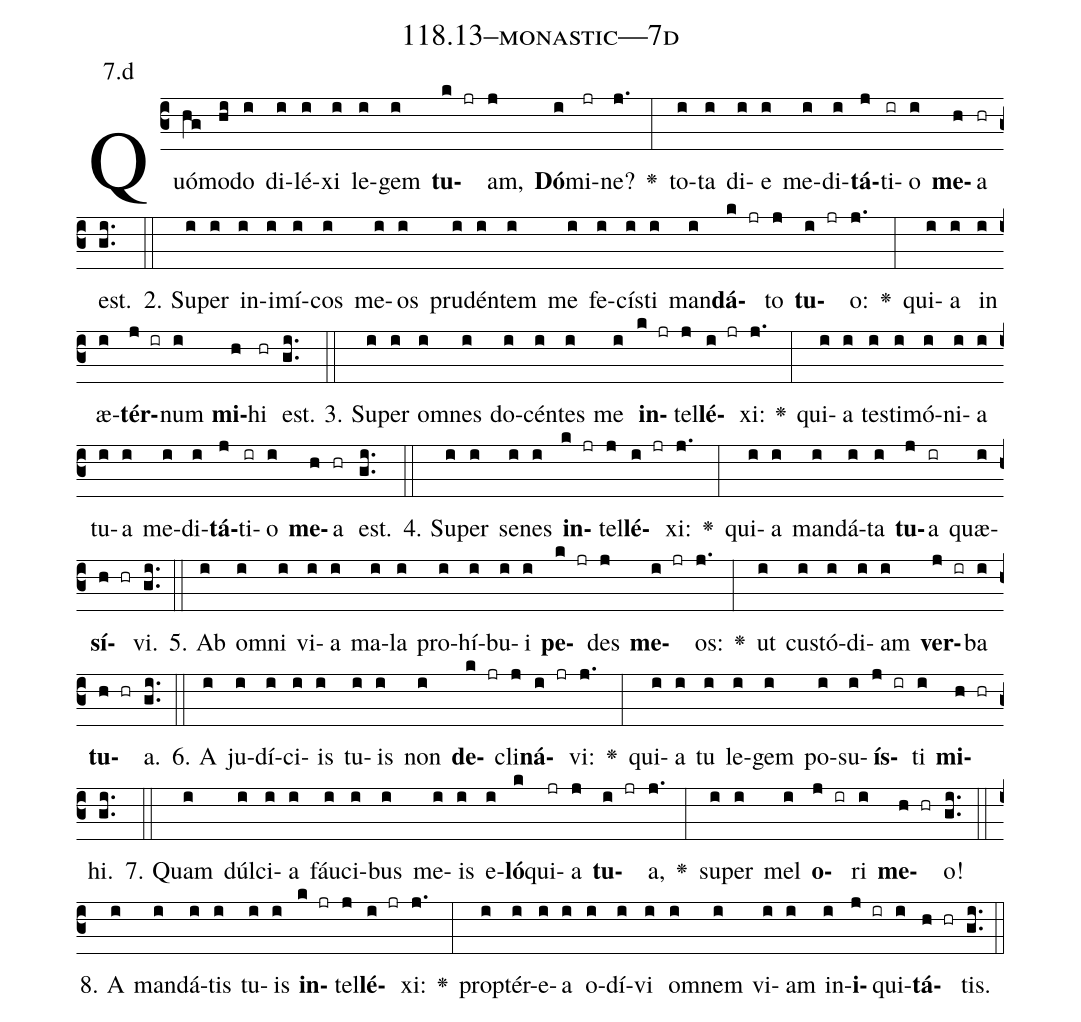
name: 118.13--monastic---7d;
annotation: 7.d;
%%
(c3)Quó(hg)mo(hi)do(i) di(i)lé(i)xi(i) le(i)gem(i) <b>tu</b>(k jr)am,(j) <b>Dó</b>(i)mi(jr)ne?(j.) <v>\greheightstar</v>(:) to(i)ta(i) di(i)e(i) me(i)di(i)<b>tá</b>(j)ti(ir)o(i) <b>me</b>(h)a(hr) est.(gi..) (::)
2. Su(i)per(i) in(i)i(i)mí(i)cos(i) me(i)os(i) pru(i)dén(i)tem(i) me(i) fe(i)cís(i)ti(i) man(i)<b>dá</b>(k jr)to(j) <b>tu</b>(i jr)o:(j.) <v>\greheightstar</v>(:) qui(i)a(i) in(i) æ(i)<b>tér</b>(j ir)num(i) <b>mi</b>(h)hi(hr) est.(gi..) (::)
3. Su(i)per(i) om(i)nes(i) do(i)cén(i)tes(i) me(i) <b>in</b>(k jr)tel(j)<b>lé</b>(i jr)xi:(j.) <v>\greheightstar</v>(:) qui(i)a(i) tes(i)ti(i)mó(i)ni(i)a(i) tu(i)a(i) me(i)di(i)<b>tá</b>(j)ti(ir)o(i) <b>me</b>(h)a(hr) est.(gi..) (::)
4. Su(i)per(i) se(i)nes(i) <b>in</b>(k jr)tel(j)<b>lé</b>(i jr)xi:(j.) <v>\greheightstar</v>(:) qui(i)a(i) man(i)dá(i)ta(i) <b>tu</b>(j)a(ir) quæ(i)<b>sí</b>(h hr)vi.(gi..) (::)
5. Ab(i) om(i)ni(i) vi(i)a(i) ma(i)la(i) pro(i)hí(i)bu(i)i(i) <b>pe</b>(k jr)des(j) <b>me</b>(i jr)os:(j.) <v>\greheightstar</v>(:) ut(i) cus(i)tó(i)di(i)am(i) <b>ver</b>(j ir)ba(i) <b>tu</b>(h hr)a.(gi..) (::)
6. A(i) ju(i)dí(i)ci(i)is(i) tu(i)is(i) non(i) <b>de</b>(k jr)cli(j)<b>ná</b>(i jr)vi:(j.) <v>\greheightstar</v>(:) qui(i)a(i) tu(i) le(i)gem(i) po(i)su(i)<b>ís</b>(j ir)ti(i) <b>mi</b>(h hr)hi.(gi..) (::)
7. Quam(i) dúl(i)ci(i)a(i) fáu(i)ci(i)bus(i) me(i)is(i) e(i)<b>ló</b>(k)qui(jr)a(j) <b>tu</b>(i jr)a,(j.) <v>\greheightstar</v>(:) su(i)per(i) mel(i) <b>o</b>(j ir)ri(i) <b>me</b>(h hr)o!(gi..) (::)
8. A(i) man(i)dá(i)tis(i) tu(i)is(i) <b>in</b>(k jr)tel(j)<b>lé</b>(i jr)xi:(j.) <v>\greheightstar</v>(:) prop(i)tér(i)e(i)a(i) o(i)dí(i)vi(i) om(i)nem(i) vi(i)am(i) in(i)<b>i</b>(j ir)qui(i)<b>tá</b>(h hr)tis.(gi..) (::)
